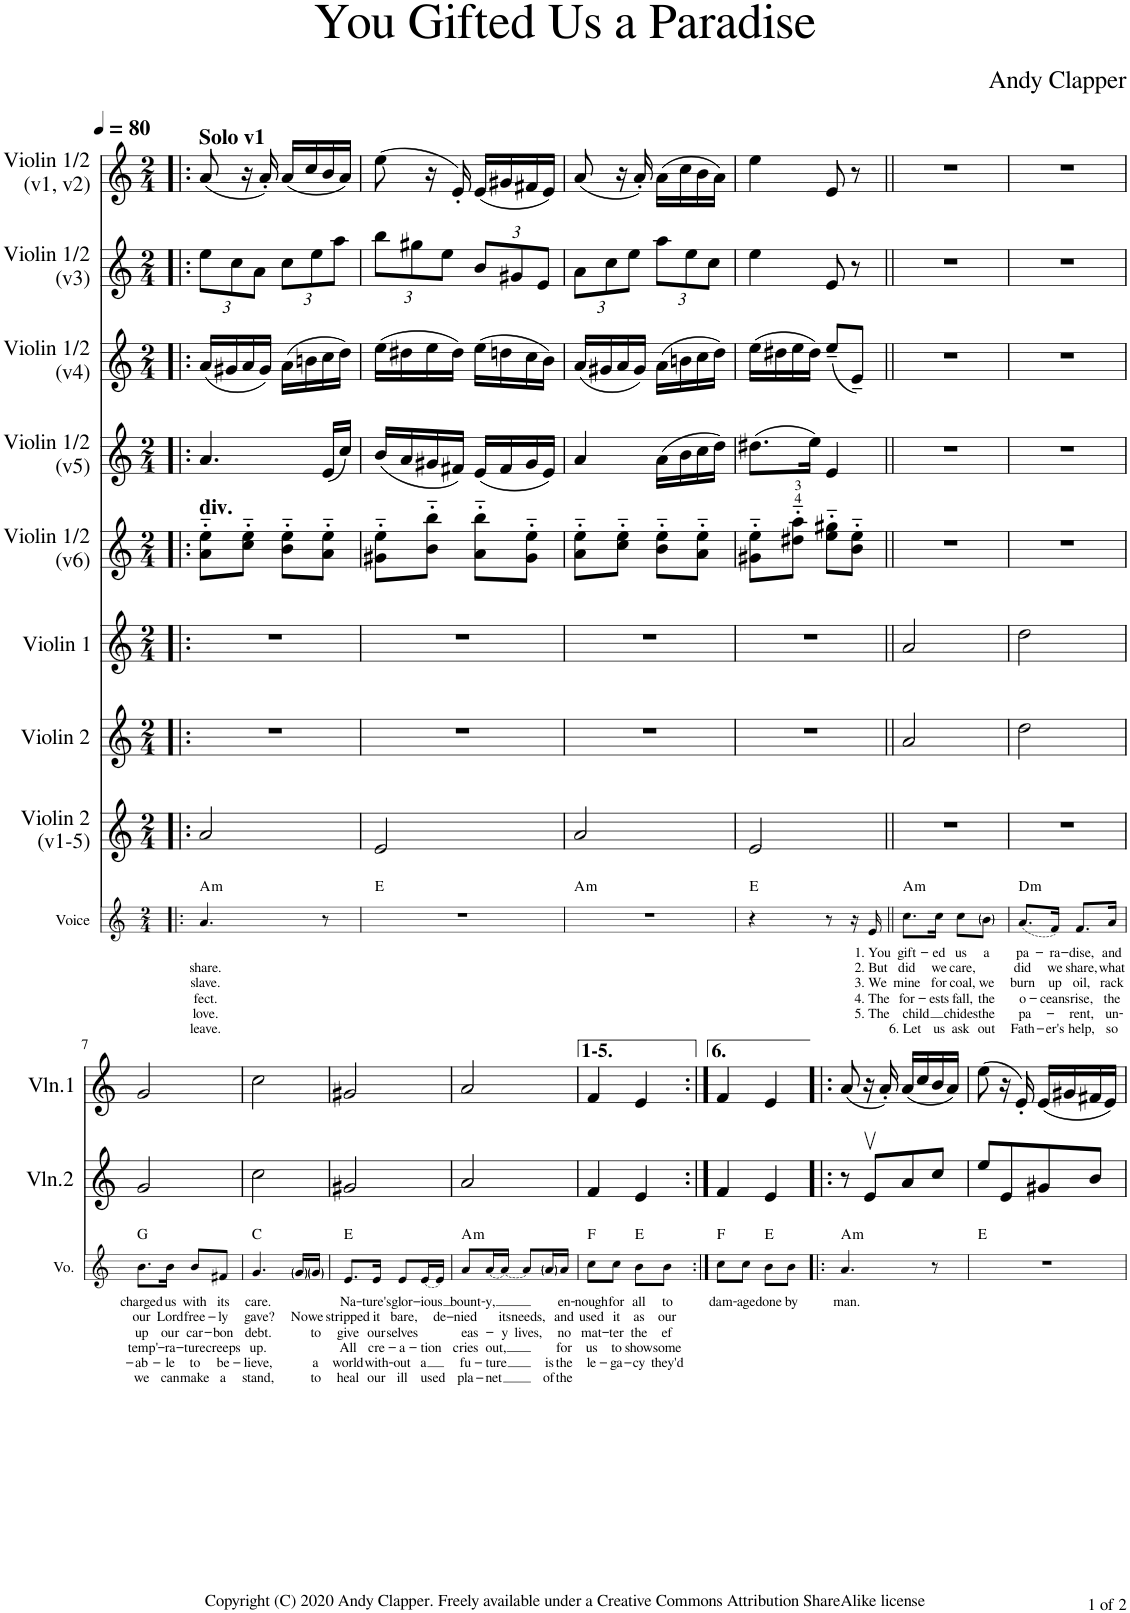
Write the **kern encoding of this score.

**kern	**text	**text	**text	**text	**text	**text	**harte	**kern	**kern	**kern	**kern	**kern	**kern	**kern	**kern
*part9	*part9	*part9	*part9	*part9	*part9	*part9	*part9	*part8	*part7	*part6	*part5	*part4	*part3	*part2	*part1
*staff9	*staff9	*staff9	*staff9	*staff9	*staff9	*staff9	*	*staff8	*staff7	*staff6	*staff5	*staff4	*staff3	*staff2	*staff1
*I"Voice	*	*	*	*	*	*	*	*I"Violin 2 (v1-5)	*I"Violin 2	*I"Violin 1	*I"Violin 1/2 (v6)	*I"Violin 1/2 (v5)	*I"Violin 1/2 (v4)	*I"Violin 1/2 (v3)	*I"Violin 1/2 (v1, v2)
*I'Vo.	*	*	*	*	*	*	*	*I'Vln.2 (v1-5)	*I'Vln.2	*I'Vln.1	*I'Vln. 1/2 (v6)	*I'Vln. 1/2 (v5)	*I'Vln. 1/2 (v4)	*I'Vln. 1/2 (v3)	*I'Vln. 1/2 (v1, 2)
*stria5	*	*	*	*	*	*	*	*	*	*	*	*	*	*	*
*clefG2	*	*	*	*	*	*	*	*clefG2	*clefG2	*clefG2	*clefG2	*clefG2	*clefG2	*clefG2	*clefG2
*k[]	*	*	*	*	*	*	*	*k[]	*k[]	*k[]	*k[]	*k[]	*k[]	*k[]	*k[]
*M2/4	*	*	*	*	*	*	*	*M2/4	*M2/4	*M2/4	*M2/4	*M2/4	*M2/4	*M2/4	*M2/4
*MM80	*	*	*	*	*	*	*	*MM80	*MM80	*MM80	*MM80	*MM80	*MM80	*MM80	*MM80
=1!|:	=1!|:	=1!|:	=1!|:	=1!|:	=1!|:	=1!|:	=1!|:	=1!|:	=1!|:	=1!|:	=1!|:	=1!|:	=1!|:	=1!|:	=1!|:
!	!	!LO:LY:b	!LO:LY:b	!LO:LY:b	!LO:LY:b	!LO:LY:b	!	!	!	!	!	!	!	!	!
*	*	*	*	*	*	*	*	*	*	*	*	*	*	*Xbrackettup	*
!	!	!	!	!	!	!	!	!	!	!	!	!	!	!	!LO:TX:a:B:t=Solo v1
!	!	!	!	!	!	!	!LO:H:kt=m	!	!	!	!LO:TX:a:B:t=div.	!	!	!	!
4.a/	.	share.	-slave.	fect.	love.	leave.	A:min	2a/	2r	2r	8a\'~ 8ee\'~L	4.a/	(16a/LL	12ee\L	(8a/
.	.	.	.	.	.	.	.	.	.	.	.	.	16g#X/	.	.
.	.	.	.	.	.	.	.	.	.	.	.	.	.	12cc\	.
.	.	.	.	.	.	.	.	.	.	.	8cc\'~ 8ee\'~J	.	16a/	.	16r
.	.	.	.	.	.	.	.	.	.	.	.	.	.	12a\J	.
.	.	.	.	.	.	.	.	.	.	.	.	.	16g#/JJ)	.	16a'/)
.	.	.	.	.	.	.	.	.	.	.	8b\'~ 8ee\'~L	.	(16a\LL	12cc\L	(16a/LL
.	.	.	.	.	.	.	.	.	.	.	.	.	16bn\	.	16cc/
.	.	.	.	.	.	.	.	.	.	.	.	.	.	12ee\	.
8r	.	.	.	.	.	.	.	.	.	.	8a\'~ 8ee\'~J	(16e/LL	16cc\	.	16b/
.	.	.	.	.	.	.	.	.	.	.	.	.	.	12aa\J	.
.	.	.	.	.	.	.	.	.	.	.	.	16cc/JJ)	16dd\JJ)	.	16a/JJ)
=2	=2	=2	=2	=2	=2	=2	=2	=2	=2	=2	=2	=2	=2	=2	=2
2r	.	.	.	.	.	.	E:maj	2e/	2r	2r	8g#X\'~ 8ee\'~L	(16b/LL	(16ee\LL	12bb\L	(8ee\
.	.	.	.	.	.	.	.	.	.	.	.	16a/	16dd#X\	.	.
.	.	.	.	.	.	.	.	.	.	.	.	.	.	12gg#X\	.
.	.	.	.	.	.	.	.	.	.	.	8b\'~ 8bb\'~J	16g#X/	16ee\	.	16r
.	.	.	.	.	.	.	.	.	.	.	.	.	.	12ee\J	.
.	.	.	.	.	.	.	.	.	.	.	.	16f#X/JJ)	16dd#\JJ)	.	16e'/)
.	.	.	.	.	.	.	.	.	.	.	8a\'~ 8bb\'~L	(16e/LL	(16ee\LL	12b/L	(16e/LL
.	.	.	.	.	.	.	.	.	.	.	.	16f#/	16ddn\	.	16g#X/
.	.	.	.	.	.	.	.	.	.	.	.	.	.	12g#X/	.
.	.	.	.	.	.	.	.	.	.	.	8g#\'~ 8ee\'~J	16g#/	16cc\	.	16f#X/
.	.	.	.	.	.	.	.	.	.	.	.	.	.	12e/J	.
.	.	.	.	.	.	.	.	.	.	.	.	16e/JJ)	16b\JJ)	.	16e/JJ)
=3	=3	=3	=3	=3	=3	=3	=3	=3	=3	=3	=3	=3	=3	=3	=3
!	!	!	!	!	!	!	!LO:H:kt=m	!	!	!	!	!	!	!	!
2r	.	.	.	.	.	.	A:min	2a/	2r	2r	8a\'~ 8ee\'~L	4a/	(16a/LL	12a\L	(8a/
.	.	.	.	.	.	.	.	.	.	.	.	.	16g#X/	.	.
.	.	.	.	.	.	.	.	.	.	.	.	.	.	12cc\	.
.	.	.	.	.	.	.	.	.	.	.	8cc\'~ 8ee\'~J	.	16a/	.	16r
.	.	.	.	.	.	.	.	.	.	.	.	.	.	12ee\J	.
.	.	.	.	.	.	.	.	.	.	.	.	.	16g#/JJ)	.	16a'/)
.	.	.	.	.	.	.	.	.	.	.	8b\'~ 8ee\'~L	(16a\LL	(16a\LL	12aa\L	(16a\LL
.	.	.	.	.	.	.	.	.	.	.	.	16b\	16bn\	.	16cc\
.	.	.	.	.	.	.	.	.	.	.	.	.	.	12ee\	.
.	.	.	.	.	.	.	.	.	.	.	8a\'~ 8ee\'~J	16cc\	16cc\	.	16b\
.	.	.	.	.	.	.	.	.	.	.	.	.	.	12cc\J	.
.	.	.	.	.	.	.	.	.	.	.	.	16dd\JJ)	16dd\JJ)	.	16a\JJ)
=4	=4	=4	=4	=4	=4	=4	=4	=4	=4	=4	=4	=4	=4	=4	=4
4r	.	.	.	.	.	.	E:maj	2e/	2r	2r	8g#X\'~ 8ee\'~L	(8.dd#X\L	(16ee\LL	4ee\	4ee\
.	.	.	.	.	.	.	.	.	.	.	.	.	16dd#X\	.	.
.	.	.	.	.	.	.	.	.	.	.	8dd#X\'~ 8aa\'~J	.	16ee\	.	.
.	.	.	.	.	.	.	.	.	.	.	.	16ee\Jk)	16dd#\JJ)	.	.
8r	.	.	.	.	.	.	.	.	.	.	8ee\'~ 8gg#X\'~L	4e/	(8ee~/L	8e/	8e/
16r	.	.	.	.	.	.	.	.	.	.	8b\'~ 8ee\'~J	.	8e~/J)	8r	8r
!	!LO:LY:b	!LO:LY:b	!LO:LY:b	!LO:LY:b	!LO:LY:b	!	!	!	!	!	!	!	!	!	!
16e/	1. You	2. But	3. We	4. The	5. The	.	.	.	.	.	.	.	.	.	.
=5||	=5||	=5||	=5||	=5||	=5||	=5||	=5||	=5||	=5||	=5||	=5||	=5||	=5||	=5||	=5||
!	!LO:LY:b	!LO:LY:b	!LO:LY:b	!LO:LY:b	!LO:LY:b	!LO:LY:b	!LO:H:kt=m	!	!	!	!	!	!	!	!
8.cc\L	gift-	did	mine	for-	child	6. Let	A:min	2r	2a/	2a/	2r	2r	2r	2r	2r
!	!LO:LY:b	!LO:LY:b	!LO:LY:b	!LO:LY:b	!	!LO:LY:b	!	!	!	!	!	!	!	!	!
16cc\Jk	-ed	we	for	-ests	.	us	.	.	.	.	.	.	.	.	.
!	!LO:LY:b	!LO:LY:b	!LO:LY:b	!LO:LY:b	!LO:LY:b	!LO:LY:b	!	!	!	!	!	!	!	!	!
8cc\L	us	care,	coal,	fall,	chides	ask	.	.	.	.	.	.	.	.	.
!	!LO:LY:b	!	!LO:LY:b	!LO:LY:b	!LO:LY:b	!LO:LY:b	!	!	!	!	!	!	!	!	!
8b\J	a	.	we	the	the	out	.	.	.	.	.	.	.	.	.
=6	=6	=6	=6	=6	=6	=6	=6	=6	=6	=6	=6	=6	=6	=6	=6
!	!LO:LY:b	!LO:LY:b	!LO:LY:b	!LO:LY:b	!LO:LY:b	!LO:LY:b	!LO:H:kt=m	!	!	!	!	!	!	!	!
(8.a/L	pa-	did	burn	o-	pa-	Fath-	D:min	2r	2dd\	2dd\	2r	2r	2r	2r	2r
!	!LO:LY:b	!LO:LY:b	!LO:LY:b	!LO:LY:b	!	!LO:LY:b	!	!	!	!	!	!	!	!	!
16f/Jk)	-ra-	we	up	-ceans	.	-er's	.	.	.	.	.	.	.	.	.
!	!LO:LY:b	!LO:LY:b	!LO:LY:b	!LO:LY:b	!LO:LY:b	!LO:LY:b	!	!	!	!	!	!	!	!	!
8.f/L	-dise,	share,	oil,	rise,	-rent,	help,	.	.	.	.	.	.	.	.	.
!	!LO:LY:b	!LO:LY:b	!LO:LY:b	!LO:LY:b	!LO:LY:b	!LO:LY:b	!	!	!	!	!	!	!	!	!
16a/Jk	and	what	rack	the	un-	so	.	.	.	.	.	.	.	.	.
!!LO:LB:g=z
=7	=7	=7	=7	=7	=7	=7	=7	=7	=7	=7	=7	=7	=7	=7	=7
!	!LO:LY:b	!LO:LY:b	!LO:LY:b	!LO:LY:b	!LO:LY:b	!LO:LY:b	!	!	!	!	!	!	!	!	!
8.b\L	charged	our	up	temp'-	-ab-	we	G:maj	2r	2g/	2g/	2r	2r	2r	2r	2r
!	!LO:LY:b	!LO:LY:b	!LO:LY:b	!LO:LY:b	!LO:LY:b	!LO:LY:b	!	!	!	!	!	!	!	!	!
16b\Jk	us	Lord	our	-ra-	-le	can	.	.	.	.	.	.	.	.	.
!	!LO:LY:b	!LO:LY:b	!LO:LY:b	!LO:LY:b	!LO:LY:b	!LO:LY:b	!	!	!	!	!	!	!	!	!
8b/L	with	free-	car-	-ture	to	make	.	.	.	.	.	.	.	.	.
!	!LO:LY:b	!LO:LY:b	!LO:LY:b	!LO:LY:b	!LO:LY:b	!LO:LY:b	!	!	!	!	!	!	!	!	!
8f#X/J	its	-ly	-bon	creeps	be-	a	.	.	.	.	.	.	.	.	.
=8	=8	=8	=8	=8	=8	=8	=8	=8	=8	=8	=8	=8	=8	=8	=8
!	!LO:LY:b	!LO:LY:b	!LO:LY:b	!LO:LY:b	!LO:LY:b	!LO:LY:b	!	!	!	!	!	!	!	!	!
4.g/	care.	gave?	debt.	up.	-lieve,	stand,	C:maj	2r	2cc\	2cc\	2r	2r	2r	2r	2r
!	!	!LO:LY:b	!	!	!	!	!	!	!	!	!	!	!	!	!
16g/LL	.	No	.	.	.	.	.	.	.	.	.	.	.	.	.
!	!	!LO:LY:b	!LO:LY:b	!	!LO:LY:b	!LO:LY:b	!	!	!	!	!	!	!	!	!
16g/JJ	.	we	to	.	a	to	.	.	.	.	.	.	.	.	.
=9	=9	=9	=9	=9	=9	=9	=9	=9	=9	=9	=9	=9	=9	=9	=9
!	!LO:LY:b	!LO:LY:b	!LO:LY:b	!LO:LY:b	!LO:LY:b	!LO:LY:b	!	!	!	!	!	!	!	!	!
8.e/L	Na-	stripped	give	All	world	heal	E:maj	2r	2g#X/	2g#X/	2r	2r	2r	2r	2r
!	!LO:LY:b	!LO:LY:b	!LO:LY:b	!LO:LY:b	!LO:LY:b	!LO:LY:b	!	!	!	!	!	!	!	!	!
16e/Jk	-ture's	it	our	cre-	with-	our	.	.	.	.	.	.	.	.	.
!	!LO:LY:b	!LO:LY:b	!LO:LY:b	!LO:LY:b	!LO:LY:b	!LO:LY:b	!	!	!	!	!	!	!	!	!
8e/L	glor-	bare,	selves	-a-	-out	ill	.	.	.	.	.	.	.	.	.
!LO:T:dash	!LO:LY:b	!	!	!LO:LY:b	!LO:LY:b	!LO:LY:b	!	!	!	!	!	!	!	!	!
[16e/L	-ious	.	.	-tion	a	used	.	.	.	.	.	.	.	.	.
!	!	!LO:LY:b	!	!	!	!	!	!	!	!	!	!	!	!	!
16e/JJ]	.	de-	.	.	.	.	.	.	.	.	.	.	.	.	.
=10	=10	=10	=10	=10	=10	=10	=10	=10	=10	=10	=10	=10	=10	=10	=10
!	!LO:LY:b	!LO:LY:b	!LO:LY:b	!LO:LY:b	!LO:LY:b	!LO:LY:b	!LO:H:kt=m	!	!	!	!	!	!	!	!
8a/L	bount-	-nied	eas-	cries	fu-	pla-	A:min	2r	2a/	2a/	2r	2r	2r	2r	2r
!LO:T:dash	!LO:LY:b	!	!	!LO:LY:b	!LO:LY:b	!LO:LY:b	!	!	!	!	!	!	!	!	!
[16a/L	-y,	.	.	out,	-ture	-net	.	.	.	.	.	.	.	.	.
!	!	!LO:LY:b	!LO:LY:b	!	!	!	!	!	!	!	!	!	!	!	!
16a/JJ_	.	its	-y	.	.	.	.	.	.	.	.	.	.	.	.
!	!	!LO:LY:b	!LO:LY:b	!	!	!	!	!	!	!	!	!	!	!	!
8a/L]	.	needs,	lives,	.	.	.	.	.	.	.	.	.	.	.	.
!	!	!	!	!	!LO:LY:b	!LO:LY:b	!	!	!	!	!	!	!	!	!
16a/L	.	.	.	.	is	of	.	.	.	.	.	.	.	.	.
!	!LO:LY:b	!LO:LY:b	!LO:LY:b	!LO:LY:b	!LO:LY:b	!LO:LY:b	!	!	!	!	!	!	!	!	!
16a/JJ	en-	and	no	for	the	the	.	.	.	.	.	.	.	.	.
=11	=11	=11	=11	=11	=11	=11	=11	=11	=11	=11	=11	=11	=11	=11	=11
!	!LO:LY:b	!LO:LY:b	!LO:LY:b	!LO:LY:b	!LO:LY:b	!	!	!	!	!	!	!	!	!	!
8cc\L	-nough	used	mat-	us	le-	.	F:maj	2r	4f/	4f/	2r	2r	2r	2r	2r
!	!LO:LY:b	!LO:LY:b	!LO:LY:b	!LO:LY:b	!LO:LY:b	!	!	!	!	!	!	!	!	!	!
8cc\J	for	it	-ter	to	-ga-	.	.	.	.	.	.	.	.	.	.
!	!LO:LY:b	!LO:LY:b	!LO:LY:b	!LO:LY:b	!LO:LY:b	!	!	!	!	!	!	!	!	!	!
8b\L	all	as	the	show	-cy	.	E:maj	.	4e/	4e/	.	.	.	.	.
!	!LO:LY:b	!LO:LY:b	!LO:LY:b	!LO:LY:b	!LO:LY:b	!	!	!	!	!	!	!	!	!	!
8b\J	to	our	ef	some	they'd	.	.	.	.	.	.	.	.	.	.
=12:|!	=12:|!	=12:|!	=12:|!	=12:|!	=12:|!	=12:|!	=12:|!	=12:|!	=12:|!	=12:|!	=12:|!	=12:|!	=12:|!	=12:|!	=12:|!
!	!LO:LY:b	!	!	!	!	!	!	!	!	!	!	!	!	!	!
8cc\L	dam-	.	.	.	.	.	F:maj	2r	4f/	4f/	2r	2r	2r	2r	2r
!	!LO:LY:b	!	!	!	!	!	!	!	!	!	!	!	!	!	!
8cc\J	-age	.	.	.	.	.	.	.	.	.	.	.	.	.	.
!	!LO:LY:b	!	!	!	!	!	!	!	!	!	!	!	!	!	!
8b\L	done	.	.	.	.	.	E:maj	.	4e/	4e/	.	.	.	.	.
!	!LO:LY:b	!	!	!	!	!	!	!	!	!	!	!	!	!	!
8b\J	by	.	.	.	.	.	.	.	.	.	.	.	.	.	.
=13!|:	=13!|:	=13!|:	=13!|:	=13!|:	=13!|:	=13!|:	=13!|:	=13!|:	=13!|:	=13!|:	=13!|:	=13!|:	=13!|:	=13!|:	=13!|:
!	!LO:LY:b	!	!	!	!	!	!LO:H:kt=m	!	!	!	!	!	!	!	!
4.a/	man.	.	.	.	.	.	A:min	2r	8r	(8a/	2r	2r	2r	2r	2r
.	.	.	.	.	.	.	.	.	8ev/L	16r	.	.	.	.	.
.	.	.	.	.	.	.	.	.	.	16a'/)	.	.	.	.	.
.	.	.	.	.	.	.	.	.	8a/	(16a/LL	.	.	.	.	.
.	.	.	.	.	.	.	.	.	.	16cc/	.	.	.	.	.
8r	.	.	.	.	.	.	.	.	8cc/J	16b/	.	.	.	.	.
.	.	.	.	.	.	.	.	.	.	16a/JJ)	.	.	.	.	.
=14	=14	=14	=14	=14	=14	=14	=14	=14	=14	=14	=14	=14	=14	=14	=14
2r	.	.	.	.	.	.	E:maj	2r	8ee/L	(8ee\	2r	2r	2r	2r	2r
.	.	.	.	.	.	.	.	.	8e/	16r	.	.	.	.	.
.	.	.	.	.	.	.	.	.	.	16e'/)	.	.	.	.	.
.	.	.	.	.	.	.	.	.	8g#X/	(16e/LL	.	.	.	.	.
.	.	.	.	.	.	.	.	.	.	16g#X/	.	.	.	.	.
.	.	.	.	.	.	.	.	.	8b/J	16f#X/	.	.	.	.	.
.	.	.	.	.	.	.	.	.	.	16e/JJ)	.	.	.	.	.
=	=	=	=	=	=	=	=	=	=	=	=	=	=	=	=
*-	*-	*-	*-	*-	*-	*-	*-	*-	*-	*-	*-	*-	*-	*-	*-
